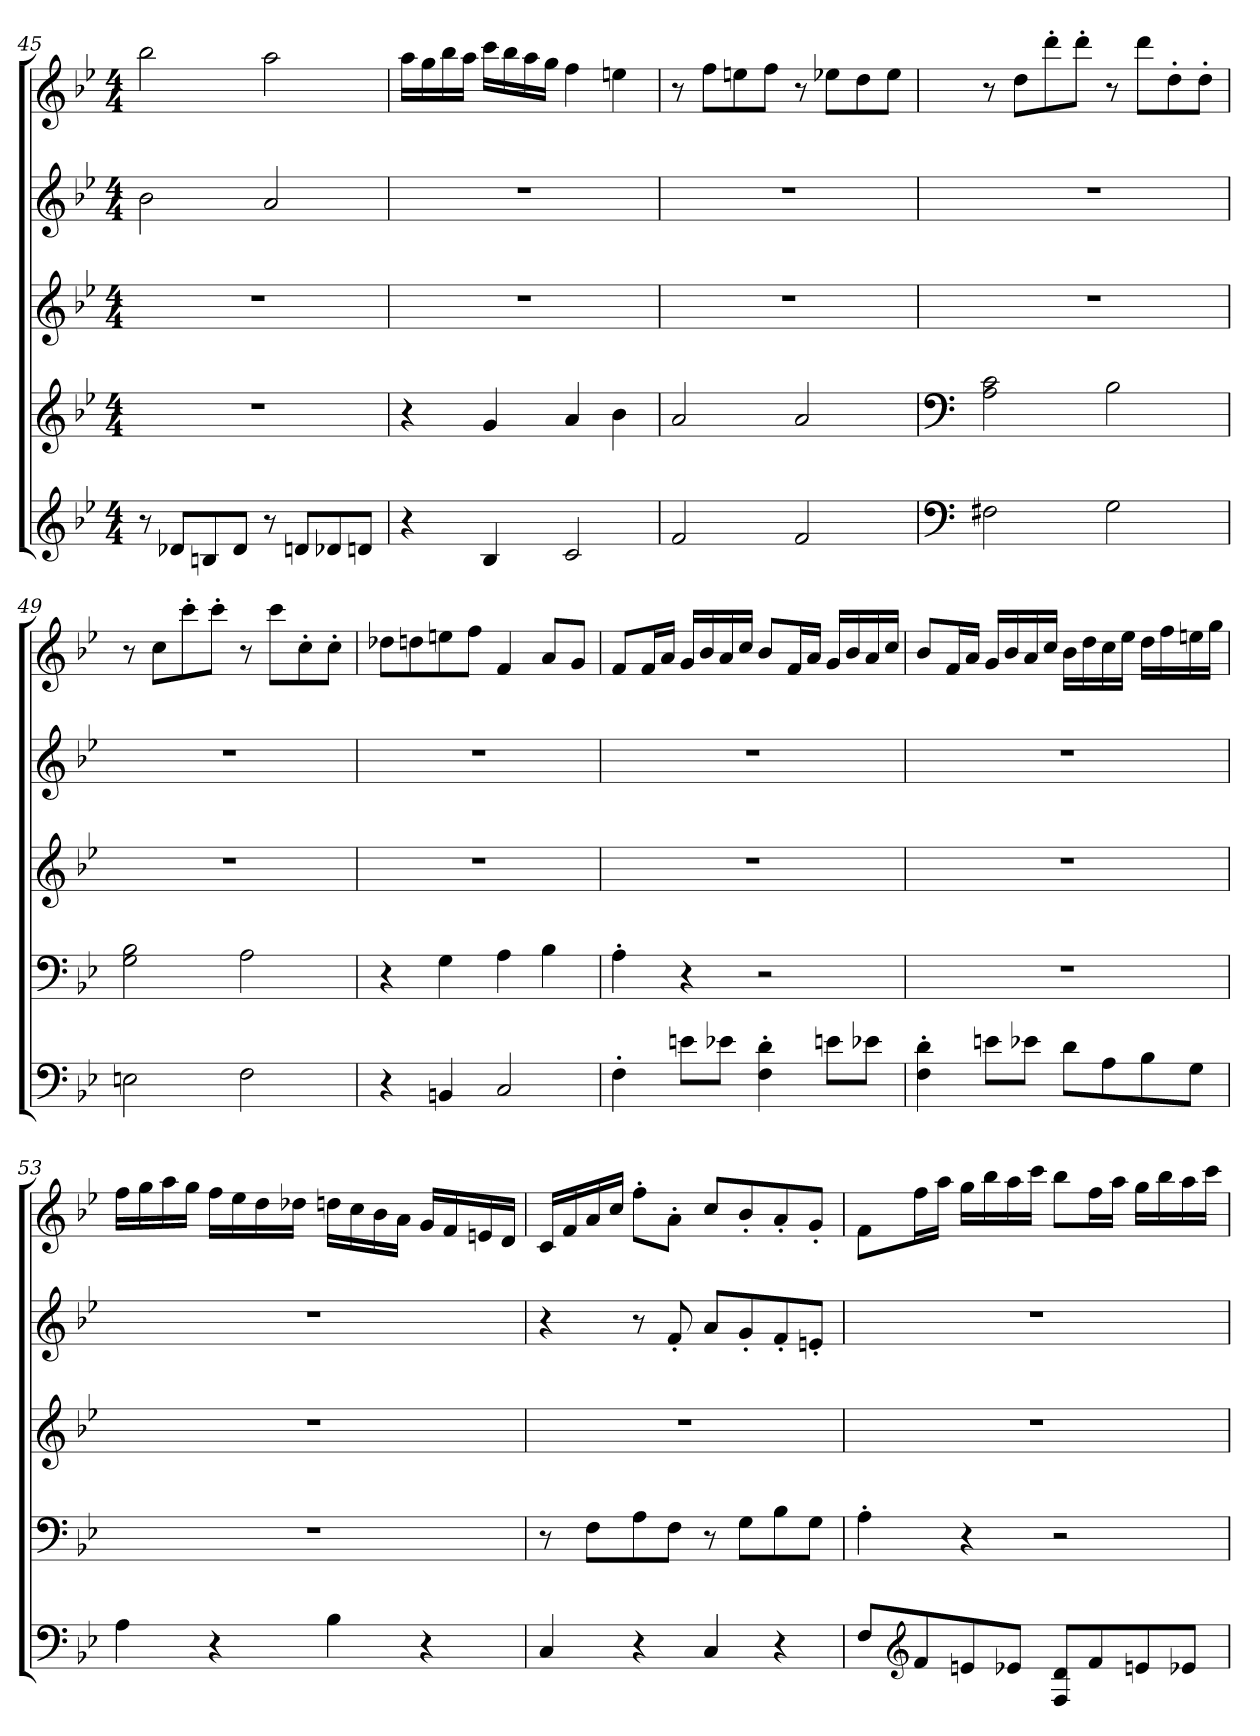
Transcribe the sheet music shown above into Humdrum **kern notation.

**kern	**kern	**kern	**kern	**kern
*part5	*part4	*part3	*part2	*part1
*staff5	*staff4	*staff3	*staff2	*staff1
*clefG2	*clefG2	*clefG2	*clefG2	*clefG2
*k[b-e-]	*k[b-e-]	*k[b-e-]	*k[b-e-]	*k[b-e-]
*M4/4	*M4/4	*M4/4	*M4/4	*M4/4
=45	=45	=45	=45	=45
8r	1r	1r	2b-\	2bb-\
8d-X/L	.	.	.	.
8Bn/	.	.	.	.
8d-/J	.	.	.	.
8r	.	.	2a/	2aa\
8dn/L	.	.	.	.
8d-X/	.	.	.	.
8dn/J	.	.	.	.
=46	=46	=46	=46	=46
*	*	*	*	*MM129
4r	4r	1r	1r	16aa\LL
.	.	.	.	16gg\
.	.	.	.	16bb-\
.	.	.	.	16aa\JJ
4B-/	4g/	.	.	16ccc\LL
.	.	.	.	16bb-\
.	.	.	.	16aa\
.	.	.	.	16gg\JJ
2c/	4a/	.	.	4ff\
.	4b-\	.	.	4een\
!!LO:LB:g=z
=47	=47	=47	=47	=47
*	*	*	*	*MM129
2f/	2a/	1r	1r	8r
.	.	.	.	8ff\L
.	.	.	.	8een\
.	.	.	.	8ff\J
2f/	2a/	.	.	8r
.	.	.	.	8ee-X\L
.	.	.	.	8dd\
.	.	.	.	8ee-\J
=48	=48	=48	=48	=48
*clefF4	*clefF4	*	*	*
2F#X\	2A\ 2c\	1r	1r	8r
.	.	.	.	8dd\L
.	.	.	.	8ddd'\
.	.	.	.	8ddd'\J
2G\	2B-\	.	.	8r
.	.	.	.	8ddd\L
.	.	.	.	8dd'\
.	.	.	.	8dd'\J
=49	=49	=49	=49	=49
2En\	2G\ 2B-\	1r	1r	8r
.	.	.	.	8cc\L
.	.	.	.	8ccc'\
.	.	.	.	8ccc'\J
2F\	2A\	.	.	8r
.	.	.	.	8ccc\L
.	.	.	.	8cc'\
.	.	.	.	8cc'\J
=50	=50	=50	=50	=50
4r	4r	1r	1r	8dd-X\L
.	.	.	.	8ddn\
4BBn/	4G\	.	.	8een\
.	.	.	.	8ff\J
2C/	4A\	.	.	4f/
.	4B-\	.	.	8a/L
.	.	.	.	8g/J
!!LO:PB:g=z
=51	=51	=51	=51	=51
*	*	*	*	*MM130
4F'\	4A'\	1r	1r	8f/L
.	.	.	.	16f/L
.	.	.	.	16a/JJ
8en\L	4r	.	.	16g/LL
.	.	.	.	16b-/
8e-X\J	.	.	.	16a/
.	.	.	.	16cc/JJ
4F\' 4d\'	2r	.	.	8b-/L
.	.	.	.	16f/L
.	.	.	.	16a/JJ
8en\L	.	.	.	16g/LL
.	.	.	.	16b-/
8e-X\J	.	.	.	16a/
.	.	.	.	16cc/JJ
=52	=52	=52	=52	=52
*	*	*	*	*MM130
4F\' 4d\'	1r	1r	1r	8b-/L
.	.	.	.	16f/L
.	.	.	.	16a/JJ
8en\L	.	.	.	16g/LL
.	.	.	.	16b-/
8e-X\J	.	.	.	16a/
.	.	.	.	16cc/JJ
8d\L	.	.	.	16b-\LL
.	.	.	.	16dd\
8A\	.	.	.	16cc\
.	.	.	.	16ee-\JJ
8B-\	.	.	.	16dd\LL
.	.	.	.	16ff\
8G\J	.	.	.	16een\
.	.	.	.	16gg\JJ
!!LO:LB:g=z
=53	=53	=53	=53	=53
*	*	*	*	*MM130
4A\	1r	1r	1r	16ff\LL
.	.	.	.	16gg\
.	.	.	.	16aa\
.	.	.	.	16gg\JJ
4r	.	.	.	16ff\LL
.	.	.	.	16ee-\
.	.	.	.	16dd\
.	.	.	.	16dd-X\JJ
4B-\	.	.	.	16ddn\LL
.	.	.	.	16cc\
.	.	.	.	16b-\
.	.	.	.	16a\JJ
4r	.	.	.	16g/LL
.	.	.	.	16f/
.	.	.	.	16en/
.	.	.	.	16d/JJ
=54	=54	=54	=54	=54
4C/	8r	1r	4r	16c/LL
.	.	.	.	16f/
.	8F\L	.	.	16a/
.	.	.	.	16cc/JJ
*	*	*	*	*MM129
4r	8A\	.	8r	8ff'\L
.	8F\J	.	8f'/	8a'\J
4C/	8r	.	8a/L	8cc/L
.	8G\L	.	8g'/	8b-'/
4r	8B-\	.	8f'/	8a'/
.	8G\J	.	8en'/J	8g'/J
!!LO:PB:g=z
=55	=55	=55	=55	=55
*	*	*	*	*MM130
8F/L	4A'\	1r	1r	8f\L
*clefG2	*	*	*	*
8f/	.	.	.	16ff\L
.	.	.	.	16aa\JJ
8en/	4r	.	.	16gg\LL
.	.	.	.	16bb-\
8e-X/J	.	.	.	16aa\
.	.	.	.	16ccc\JJ
8F/ 8d/L	2r	.	.	8bb-\L
8f/	.	.	.	16ff\L
.	.	.	.	16aa\JJ
8en/	.	.	.	16gg\LL
.	.	.	.	16bb-\
8e-X/J	.	.	.	16aa\
.	.	.	.	16ccc\JJ
=	=	=	=	=
*-	*-	*-	*-	*-
